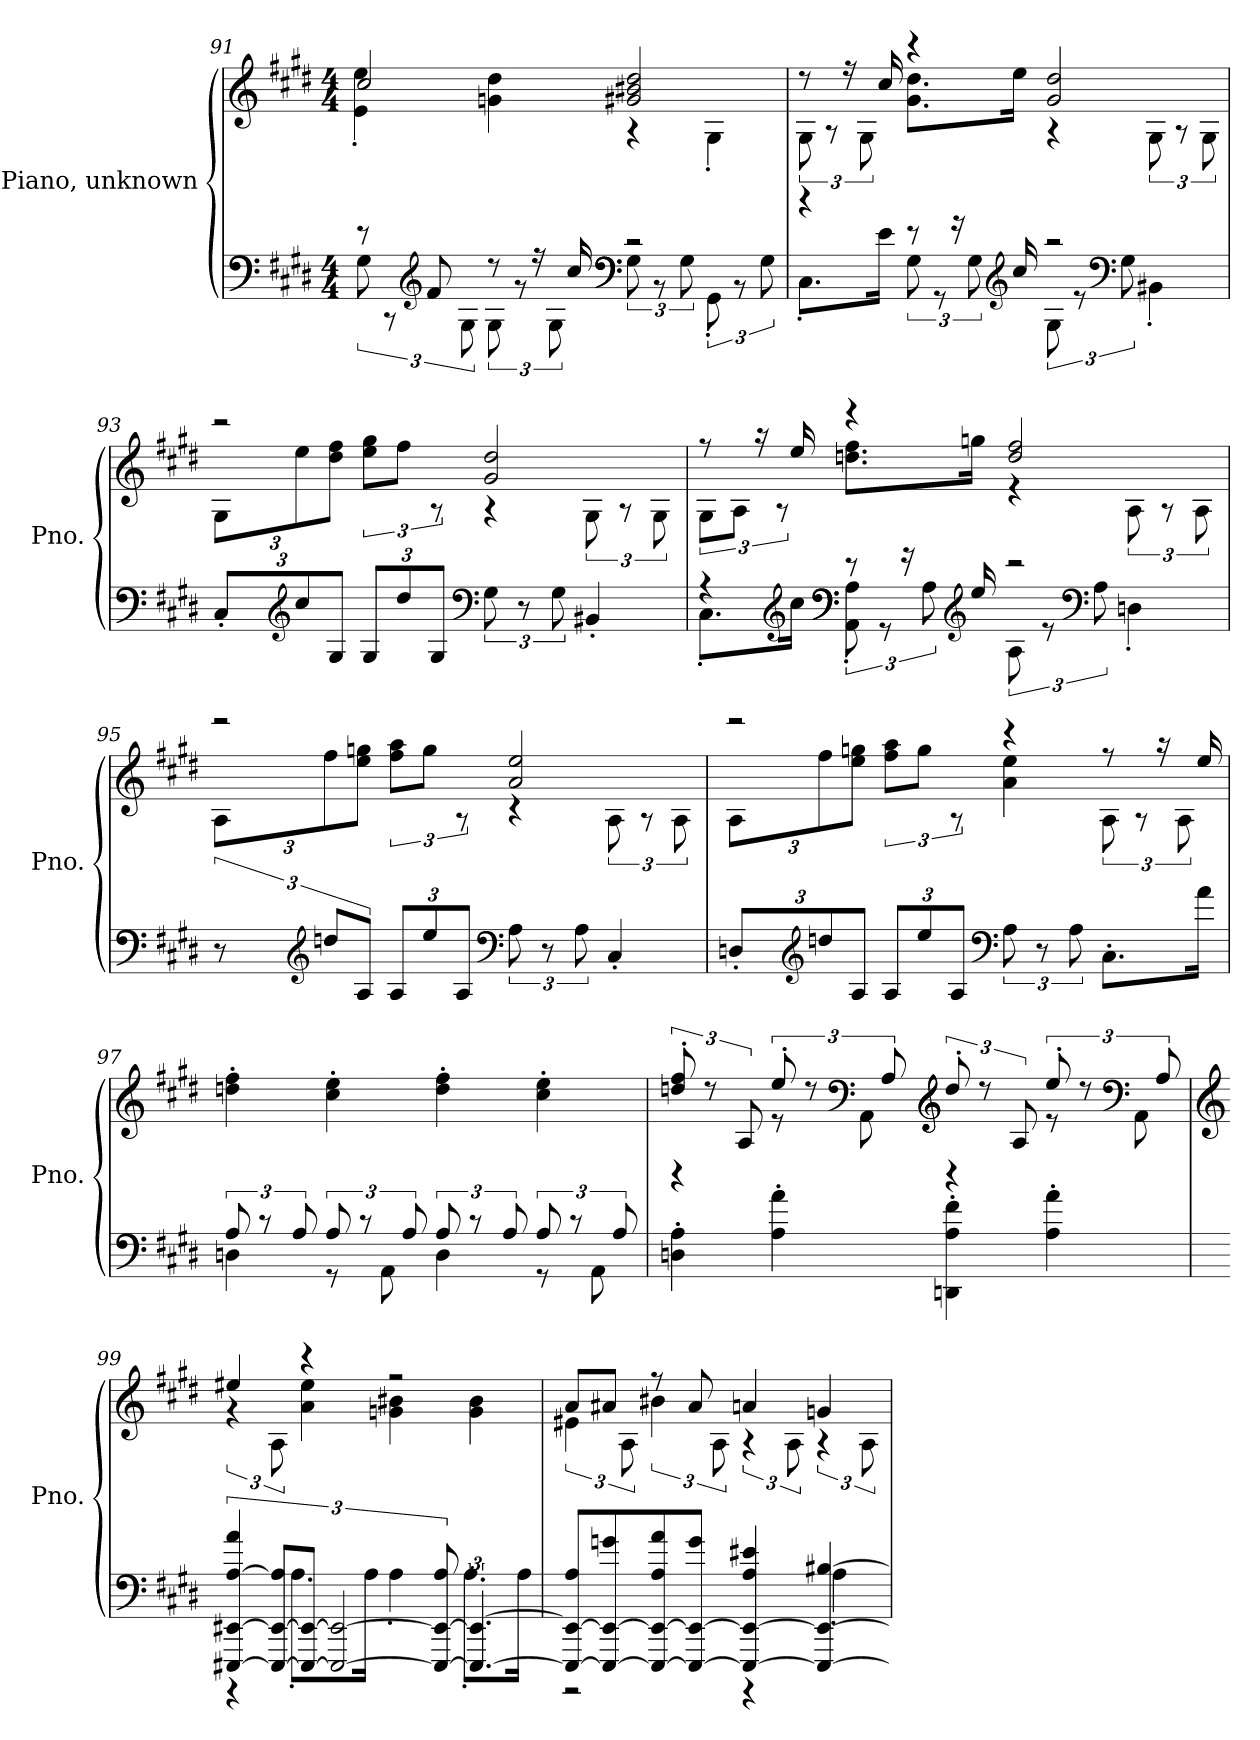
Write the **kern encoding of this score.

**kern	**kern
*part1	*part1
*staff2	*staff1
*I"Piano, unknown	*
*I'Pno.	*
*clefF4	*clefG2
*k[f#c#g#d#]	*k[f#c#g#d#]
*M4/4	*M4/4
=91	=91
*^	*^
8r	12G#\	2cc#/	4e\' 4ee\'
.	12r	.	.
*clefG2	*	*	*
8f#/	.	.	.
.	12G#\	.	.
8r	12G#\	.	4gn\ 4dd#\
.	12r	.	.
16r	.	.	.
.	12G#\	.	.
16cc#/	.	.	.
*clefF4	*	*	*
2r	12G#\	2g#X/ 2b#X/ 2dd#/	4r
.	12r	.	.
.	12G#\	.	.
.	12GG#'\	.	4G#'\
.	12r	.	.
.	12G#\	.	.
!!LO:LB:g=z	!!
=92	=92	=92	=92
4r	8.C#'\L	8r	12G#\
.	.	.	12r
.	.	16r	.
.	.	.	12G#\
.	16e\Jk	16cc#/	.
8r	12G#\	4r	8.g#\ 8.dd#\L
.	12r	.	.
16r	.	.	.
.	12G#\	.	.
*clefG2	*	*	*
16cc#/	.	.	16ee\Jk
2r	12G#\	2g#/ 2dd#/	4r
.	12r	.	.
*clefF4	*	*	*
.	12G#\	.	.
.	4BB#X'\	.	12G#\
.	.	.	12r
.	.	.	12G#\
*v	*v	*	*
=93	=93	=93
*Xbrackettup	*	*Xbrackettup
12C#'/L	2r	12G#\L
*clefG2	*	*
12cc#/	.	12ee\
12G#/J	.	12dd#\ 12ff#\J
*	*	*brackettup
12G#/L	.	12ee\ 12gg#\L
12dd#/	.	12ff#\J
12G#/J	.	12r
*clefF4	*	*
*brackettup	*	*
12G#\	2g#/ 2dd#/	4r
12r	.	.
12G#\	.	.
4BB#X'/	.	12G#\
.	.	12r
.	.	12G#\
!!LO:LB:g=z	!!
=94	=94	=94
*^	*	*
4r	8.C#'\L	8r	12G#\L
.	.	.	12A\J
.	.	16r	.
.	.	.	12r
*clefG2	*	*	*
.	16cc#\Jk	16ee/	.
*clefF4	*	*	*
8r	12AA\' 12A\'	4r	8.ddn\ 8.ff#\L
.	12r	.	.
16r	.	.	.
.	12A\	.	.
*clefG2	*	*	*
16ee/	.	.	16ggn\Jk
2r	12A\	2dd/ 2ff#/	4r
.	12r	.	.
*clefF4	*	*	*
.	12A\	.	.
.	4Dn'\	.	12A\
.	.	.	12r
.	.	.	12A\
*v	*v	*	*
=95	=95	=95
*	*	*Xbrackettup
12r	2r	12A\L
*clefG2	*	*
12ddn/L	.	12ff#\
12A/J	.	12ee\ 12ggn\J
*Xbrackettup	*	*brackettup
12A/L	.	12ff#\ 12aa\L
12ee/	.	12gg\J
12A/J	.	12r
*clefF4	*	*
*brackettup	*	*
12A\	2a/ 2ee/	4r
12r	.	.
12A\	.	.
4C#'/	.	12A\
.	.	12r
.	.	12A\
!!LO:LB:g=z	!!
=96	=96	=96
*Xbrackettup	*	*Xbrackettup
12Dn'/L	2r	12A\L
*clefG2	*	*
12ddn/	.	12ff#\
12A/J	.	12ee\ 12ggn\J
*	*	*brackettup
12A/L	.	12ff#\ 12aa\L
12ee/	.	12gg\J
12A/J	.	12r
*clefF4	*	*
*brackettup	*	*
12A\	4r	4a\ 4ee\
12r	.	.
12A\	.	.
8.C#'\L	8r	12A\
.	.	12r
.	16r	.
.	.	12A\
16a\Jk	16ee/	.
*	*v	*v
=97	=97
*^	*
12A/	4Dn\	4ddn\' 4ff#\'
12r	.	.
12A/	.	.
12A/	8r	4cc#\' 4ee\'
12r	.	.
.	8AA\	.
12A/	.	.
12A/	4D\	4dd\' 4ff#\'
12r	.	.
12A/	.	.
12A/	8r	4cc#\' 4ee\'
12r	.	.
.	8AA\	.
12A/	.	.
*v	*v	*
!!LO:PB:g=z
=98	=98
*	*^
4Dn\' 4A\'	12ddn/' 12ff#/'	4r
.	12r	.
.	12A/	.
4A\' 4a\'	12ee'/	8r
.	12r	.
*	*clefF4	*
.	.	8AA\
.	12A/	.
*	*clefG2	*
4DDn\' 4A\' 4f#\'	12dd'/	4r
.	12r	.
.	12A/	.
4A\' 4a\'	12ee'/	8r
.	12r	.
*	*clefF4	*
.	.	8AA\
.	12A/	.
=99	=99	=99
*	*clefG2	*
*^	*	*
[6EEE#X/ [6EE#X/ [6A/ 6a/	4r	4ee#X/	6r
12EEE#/_ 12EE#/_ 12A/]L	.	.	12A\
12EEE#/_ 12EE#/_J	8.A'\L	4r	4a\ 4ee#\
3EEE#/_ 3EE#/_	.	.	.
.	16A\Jk	.	.
.	4A'\	2r	4gn\ 4b#X\
12EEE#/_ 12EE#/_ 12A/	.	.	.
6.EEE#/_ 6.EE#/_	8.A'\L	.	4g\ 4b#\
.	16A\Jk	.	.
!!LO:LB:g=z	!!
=100	=100	=100	=100
8EEE#/_ 8EE#/_ 8A/L	2r	8a/L	6e#X\
8EEE#/_ 8EE#/_ 8gn/	.	8a#X/J	.
.	.	.	12A\
8EEE#/_ 8EE#/_ 8A/ 8a/	.	8r	6b#X\
8EEE#/_ 8EE#/_ 8g/J	.	8a#/	.
.	.	.	12A\
4EEE#/_ 4EE#/_ 4A/ 4e#X/	4r	4an/	6r
.	.	.	12A\
4EEE#/_ 4EE#/_ [4B#X/	4A'\	4gn/	6r
.	.	.	12A\
*v	*v	*	*
*	*v	*v
=	=
*-	*-
